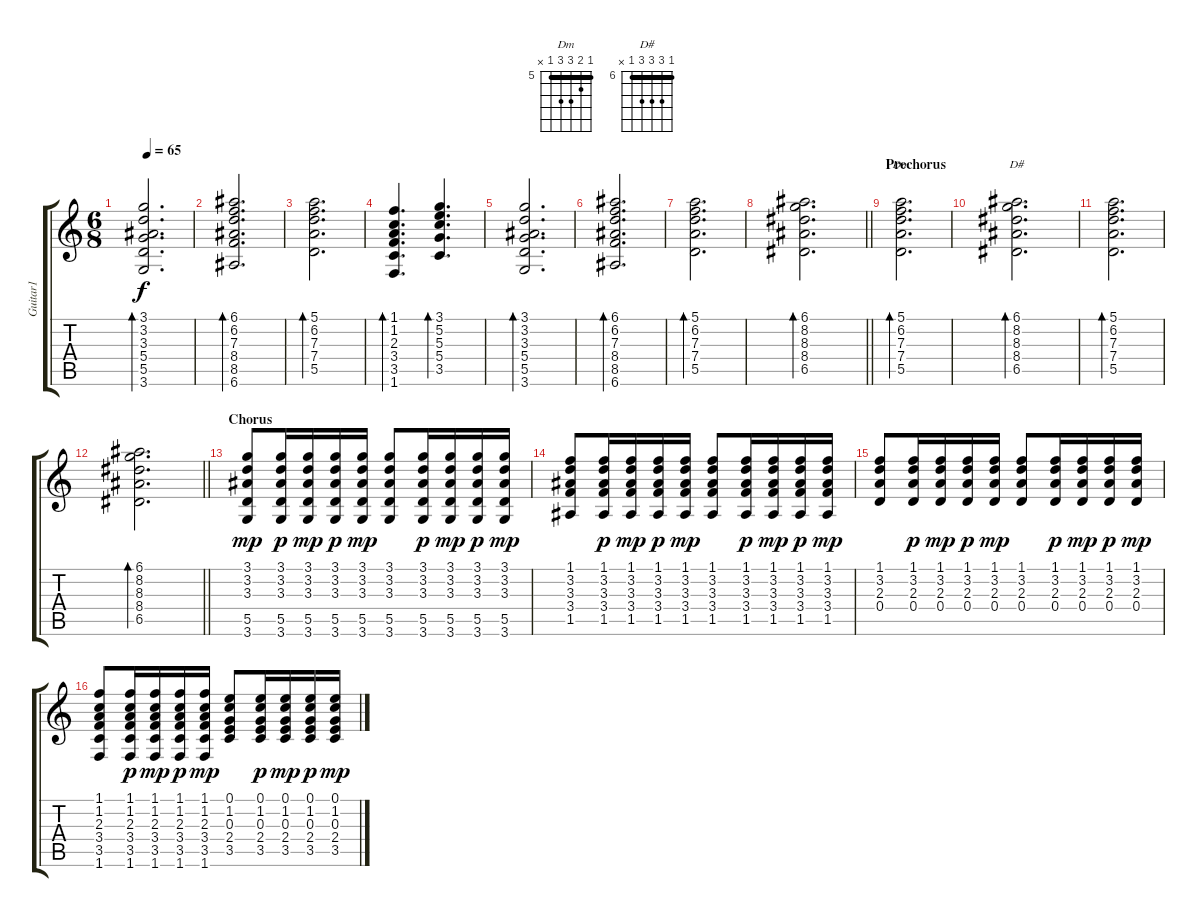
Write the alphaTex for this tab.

\track ("Guitar1" "Guitar1") {instrument acousticguitarsteel}
\staff {score tabs}
\tuning (E4 B3 G3 D3 A2 E2) {hide}
\chord ("Dm" 5 6 7 7 5 x) {firstfret 5 barre 5}
\chord ("D#" 6 8 8 8 6 x) {firstfret 6 barre 6}
\ts (6 8)
\tempo 65
\clef g2
\ks c
(3.1 3.2 3.3 5.4 5.5 3.6).2{d bd 60 dy f} |
(6.1 6.2 7.3 8.4 8.5 6.6).2{d bd 60} |
(5.1 6.2 7.3 7.4 5.5).2{d bd 60} |
(1.1 1.2 2.3 3.4 3.5 1.6).4{d bd 60} (3.1 5.2 5.3 5.4 3.5).4{d bd 60} |
(3.1 3.2 3.3 5.4 5.5 3.6).2{d bd 60} |
(6.1 6.2 7.3 8.4 8.5 6.6).2{d bd 60} |
(5.1 6.2 7.3 7.4 5.5).2{d bd 60} |
\barLineRight lightlight
(6.1 8.2 8.3 8.4 6.5).2{d bd 60} |
\section ("" "Prechorus")
(5.1 6.2 7.3 7.4 5.5).2{d bd 60 ch "Dm"} |
(6.1 8.2 8.3 8.4 6.5).2{d bd 60 ch "D#"} |
(5.1 6.2 7.3 7.4 5.5).2{d bd 60} |
\barLineRight lightlight
(6.1 8.2 8.3 8.4 6.5).2{d bd 60} |
\section ("" "Chorus")
(3.1 3.2 3.3 5.5 3.6).8{dy mp} (3.1 3.2 3.3 5.5 3.6).16{dy p} (3.1 3.2 3.3 5.5 3.6).16{dy mp} (3.1 3.2 3.3 5.5 3.6).16{dy p} (3.1 3.2 3.3 5.5 3.6).16{dy mp} (3.1 3.2 3.3 5.5 3.6).8 (3.1 3.2 3.3 5.5 3.6).16{dy p} (3.1 3.2 3.3 5.5 3.6).16{dy mp} (3.1 3.2 3.3 5.5 3.6).16{dy p} (3.1 3.2 3.3 5.5 3.6).16{dy mp} |
(1.1 3.2 3.3 3.4 1.5).8 (1.1 3.2 3.3 3.4 1.5).16{dy p} (1.1 3.2 3.3 3.4 1.5).16{dy mp} (1.1 3.2 3.3 3.4 1.5).16{dy p} (1.1 3.2 3.3 3.4 1.5).16{dy mp} (1.1 3.2 3.3 3.4 1.5).8 (1.1 3.2 3.3 3.4 1.5).16{dy p} (1.1 3.2 3.3 3.4 1.5).16{dy mp} (1.1 3.2 3.3 3.4 1.5).16{dy p} (1.1 3.2 3.3 3.4 1.5).16{dy mp} |
(1.1 3.2 2.3 0.4).8 (1.1 3.2 2.3 0.4).16{dy p} (1.1 3.2 2.3 0.4).16{dy mp} (1.1 3.2 2.3 0.4).16{dy p} (1.1 3.2 2.3 0.4).16{dy mp} (1.1 3.2 2.3 0.4).8 (1.1 3.2 2.3 0.4).16{dy p} (1.1 3.2 2.3 0.4).16{dy mp} (1.1 3.2 2.3 0.4).16{dy p} (1.1 3.2 2.3 0.4).16{dy mp} |
(1.1 1.2 2.3 3.4 3.5 1.6).8 (1.1 1.2 2.3 3.4 3.5 1.6).16{dy p} (1.1 1.2 2.3 3.4 3.5 1.6).16{dy mp} (1.1 1.2 2.3 3.4 3.5 1.6).16{dy p} (1.1 1.2 2.3 3.4 3.5 1.6).16{dy mp} (0.1 1.2 0.3 2.4 3.5).8 (0.1 1.2 0.3 2.4 3.5).16{dy p} (0.1 1.2 0.3 2.4 3.5).16{dy mp} (0.1 1.2 0.3 2.4 3.5).16{dy p} (0.1 1.2 0.3 2.4 3.5).16{dy mp}
